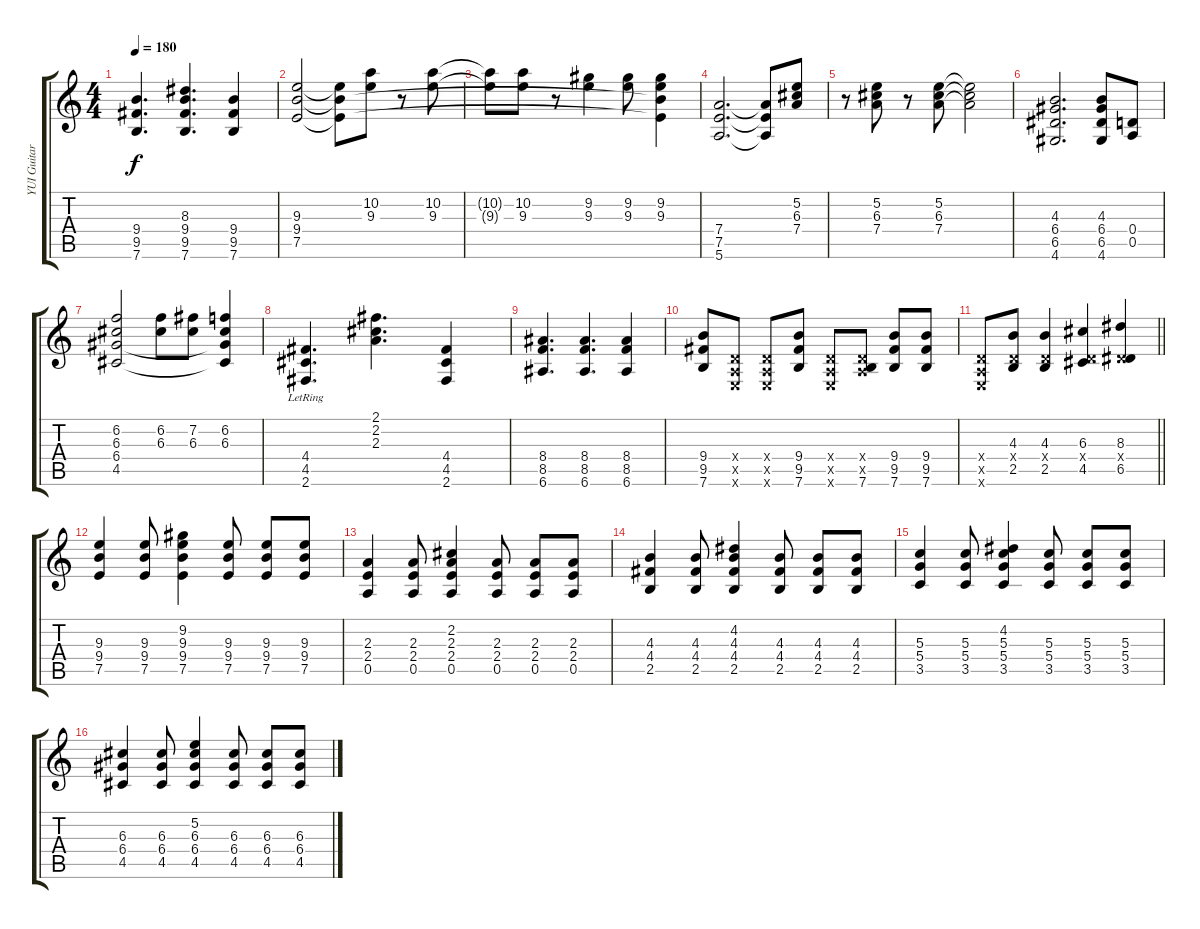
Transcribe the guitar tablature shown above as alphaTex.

\track ("YUI Guitar" "YUI Guitar") {instrument overdrivenguitar}
\staff {score tabs}
\tuning (E4 B3 G3 D3 A2 E2) {hide}
\ts (4 4)
\tempo 180
\clef g2
\ks c
(9.4 9.5 7.6).4{d dy f} (8.3 9.4 9.5 7.6).4{d} (9.4 9.5 7.6).4 |
(9.3 9.4 7.5).2 (9.3{t} 9.4{t} 7.5{t}).8 (10.2 9.3).8 r.8 (10.2 9.3).8 |
(10.2{t} 9.3{t}).8 (10.2 9.3).8 r.8 (9.2 9.3).4 (9.2 9.3).8 (9.2 9.3 9.4{t} 7.5{t}).4 |
(7.4 7.5 5.6).2{d} (7.4{t} 7.5{t} 5.6{t}).8 (5.2 6.3 7.4).8 |
r.8 (5.2 6.3 7.4).8 r.8 (5.2 6.3 7.4).8 (5.2{t} 6.3{t} 7.4{t}).2 |
(4.3 6.4 6.5 4.6).2{d} (4.3 6.4 6.5 4.6).8 (0.4 0.5).8 |
(6.2 6.3 6.4 4.5).2 (6.2 6.3).8 (7.2 6.3).8 (6.2 6.3 6.4{t} 4.5{t}).4 |
(4.4{lr} 4.5{lr} 2.6{lr}).4{d} (2.1 2.2 2.3).4{d} (4.4 4.5 2.6).4 |
(8.4 8.5 6.6).4{d} (8.4 8.5 6.6).4{d} (8.4 8.5 6.6).4 |
(9.4 9.5 7.6).8 (0.4{x} 0.5{x} 0.6{x}).8 (0.4{x} 0.5{x} 0.6{x}).8 (9.4 9.5 7.6).8 (0.4{x} 0.5{x} 0.6{x}).8 (0.4{x} 0.5{x} 7.6).8 (9.4 9.5 7.6).8 (9.4 9.5 7.6).8 |
\barLineRight lightlight
(0.4{x} 0.5{x} 0.6{x}).8 (4.3 0.4{x} 2.5).8 (4.3 0.4{x} 2.5).4 (6.3 0.4{x} 4.5).4 (8.3 0.4{x} 6.5).4 |
(9.3 9.4 7.5).4 (9.3 9.4 7.5).8 (9.2 9.3 9.4 7.5).4 (9.3 9.4 7.5).8 (9.3 9.4 7.5).8 (9.3 9.4 7.5).8 |
(2.3 2.4 0.5).4 (2.3 2.4 0.5).8 (2.2 2.3 2.4 0.5).4 (2.3 2.4 0.5).8 (2.3 2.4 0.5).8 (2.3 2.4 0.5).8 |
(4.3 4.4 2.5).4 (4.3 4.4 2.5).8 (4.2 4.3 4.4 2.5).4 (4.3 4.4 2.5).8 (4.3 4.4 2.5).8 (4.3 4.4 2.5).8 |
(5.3 5.4 3.5).4 (5.3 5.4 3.5).8 (4.2 5.3 5.4 3.5).4 (5.3 5.4 3.5).8 (5.3 5.4 3.5).8 (5.3 5.4 3.5).8 |
(6.3 6.4 4.5).4 (6.3 6.4 4.5).8 (5.2 6.3 6.4 4.5).4 (6.3 6.4 4.5).8 (6.3 6.4 4.5).8 (6.3 6.4 4.5).8
